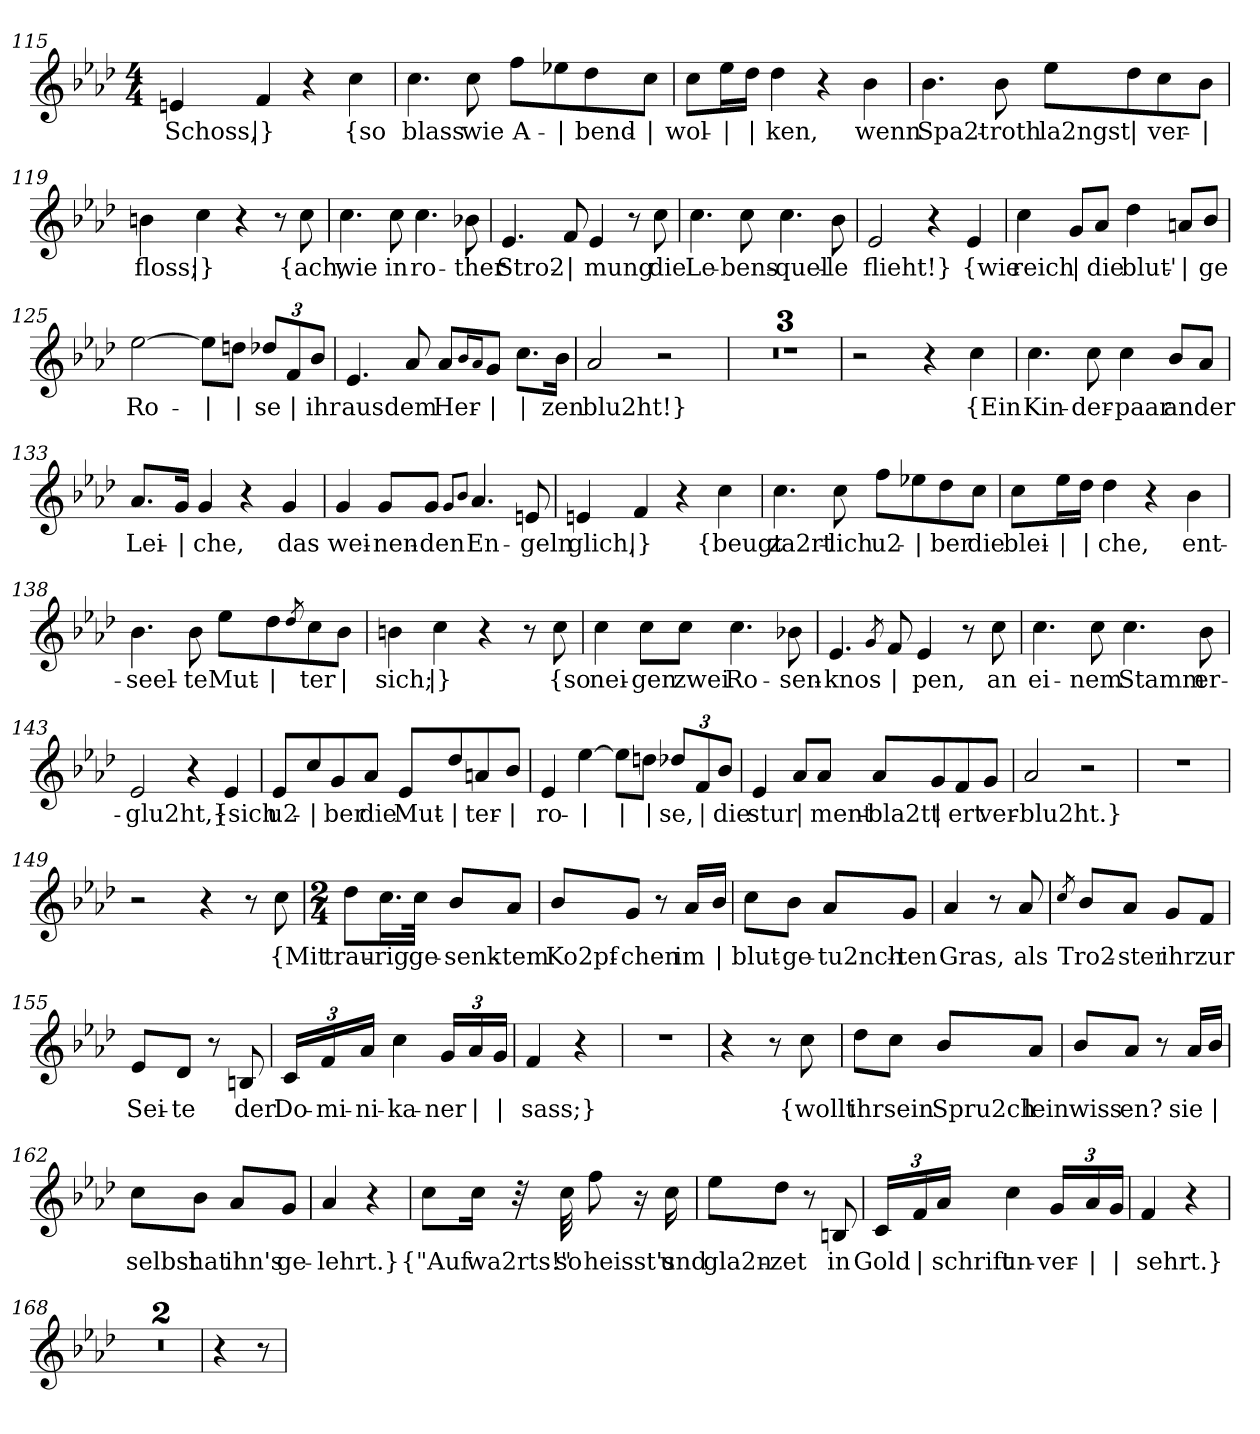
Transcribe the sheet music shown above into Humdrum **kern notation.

**kern	**text
*part1	*part1
*staff1	*staff1
*clefG2	*
*k[b-e-a-d-]	*
*M4/4	*
=115	=115
!	!LO:LY:b
4en/	Schoss,
!	!LO:LY:b
4f/	|}
4r	.
!	!LO:LY:b
4cc\	{so
=116	=116
!	!LO:LY:b
4.cc\	blass
!	!LO:LY:b
8cc\	wie
!	!LO:LY:b
8ff\L	A-
!	!LO:LY:b
8ee-X\	|
!	!LO:LY:b
8dd-\	-bend-
!	!LO:LY:b
8cc\J	|
=117	=117
!	!LO:LY:b
8cc\L	-wol-
!	!LO:LY:b
16ee-\L	|
!	!LO:LY:b
16dd-\JJ	|
!	!LO:LY:b
4dd-\	-ken,
4r	.
!	!LO:LY:b
4b-\	wenn
!!LO:LB:g=z
=118	=118
!	!LO:LY:b
4.b-\	Spa2t-
!	!LO:LY:b
8b-\	-roth
!	!LO:LY:b
8ee-\L	la2ngst
!	!LO:LY:b
8dd-\	|
!	!LO:LY:b
8cc\	ver-
!	!LO:LY:b
8b-\J	|
=119	=119
!	!LO:LY:b
4bn\	-floss;
!	!LO:LY:b
4cc\	|}
4r	.
8r	.
!	!LO:LY:b
8cc\	{ach,
=120	=120
!	!LO:LY:b
4.cc\	wie
!	!LO:LY:b
8cc\	in
!	!LO:LY:b
4.cc\	ro-
!	!LO:LY:b
8b-X\	-ther
=121	=121
!	!LO:LY:b
4.e-/	Stro2-
!	!LO:LY:b
8f/	|
!	!LO:LY:b
4e-/	-mung
8r	.
!	!LO:LY:b
8cc\	die
!!LO:LB:g=z
=122	=122
!	!LO:LY:b
4.cc\	Le-
!	!LO:LY:b
8cc\	-bens-
!	!LO:LY:b
4.cc\	-quel-
!	!LO:LY:b
8b-\	-le
=123	=123
!	!LO:LY:b
2e-/	flieht!}
4r	.
!	!LO:LY:b
4e-/	{wie
=124	=124
!	!LO:LY:b
4cc\	reich
!	!LO:LY:b
8g/L	|
!	!LO:LY:b
8a-/J	die
!	!LO:LY:b
4dd-\	blut'-
!	!LO:LY:b
8an/L	|
!	!LO:LY:b
8b-/J	-ge
=125	=125
!	!LO:LY:b
[2ee-\	Ro-
!	!LO:LY:b
8ee-\L]	|
!	!LO:LY:b
8ddn\J	|
*Xbrackettup	*
!	!LO:LY:b
12dd-X/L	-se
!	!LO:LY:b
12f/	|
!	!LO:LY:b
12b-/J	ihr
!!LO:LB:g=z
=126	=126
!	!LO:LY:b
4.e-/	aus
!	!LO:LY:b
8a-/	dem
!	!LO:LY:b
8a-/L	Her-
8qb-/L	.
8qa-/J	.
!	!LO:LY:b
8g/J	|
!	!LO:LY:b
8.cc\L	|
!	!LO:LY:b
16b-\Jk	-zen
=127	=127
!	!LO:LY:b
2a-/	blu2ht!}
2r	.
=128	=128
1r	.
=129	=129
1r	.
=130	=130
1r	.
=131	=131
2r	.
4r	.
!	!LO:LY:b
4cc\	{Ein
=132	=132
!	!LO:LY:b
4.cc\	Kin-
!	!LO:LY:b
8cc\	-der-
!	!LO:LY:b
4cc\	-paar
!	!LO:LY:b
8b-/L	an
!	!LO:LY:b
8a-/J	der
!!LO:LB:g=z
=133	=133
!	!LO:LY:b
8.a-/L	Lei-
!	!LO:LY:b
16g/Jk	|
!	!LO:LY:b
4g/	-che,
4r	.
!	!LO:LY:b
4g/	das
=134	=134
!	!LO:LY:b
4g/	wei-
!	!LO:LY:b
8g/L	-nen-
!	!LO:LY:b
8g/J	-den
8qg/L	.
8qb-/J	.
!	!LO:LY:b
4.a-/	En-
!	!LO:LY:b
8en/	-geln
=135	=135
!	!LO:LY:b
4en/	glich,
!	!LO:LY:b
4f/	|}
4r	.
!	!LO:LY:b
4cc\	{beugt
=136	=136
!	!LO:LY:b
4.cc\	za2rt-
!	!LO:LY:b
8cc\	-lich
!	!LO:LY:b
8ff\L	u2-
!	!LO:LY:b
8ee-X\	|
!	!LO:LY:b
8dd-\	-ber
!	!LO:LY:b
8cc\J	die
!!LO:LB:g=z
=137	=137
!	!LO:LY:b
8cc\L	blei-
!	!LO:LY:b
16ee-\L	|
!	!LO:LY:b
16dd-\JJ	|
!	!LO:LY:b
4dd-\	-che,
4r	.
!	!LO:LY:b
4b-\	ent-
=138	=138
!	!LO:LY:b
4.b-\	-seel-
!	!LO:LY:b
8b-\	-te
!	!LO:LY:b
8ee-\L	Mut-
!	!LO:LY:b
8dd-\	|
8qdd-/	.
!	!LO:LY:b
8cc\	-ter
!	!LO:LY:b
8b-\J	|
=139	=139
!	!LO:LY:b
4bn\	sich;
!	!LO:LY:b
4cc\	|}
4r	.
8r	.
!	!LO:LY:b
8cc\	{so
=140	=140
!	!LO:LY:b
4cc\	nei-
!	!LO:LY:b
8cc\L	-gen
!	!LO:LY:b
8cc\J	zwei
!	!LO:LY:b
4.cc\	Ro-
!	!LO:LY:b
8b-X\	-sen-
!!LO:LB:g=z
=141	=141
!	!LO:LY:b
4.e-/	-knos-
8qg/	.
!	!LO:LY:b
8f/	|
!	!LO:LY:b
4e-/	-pen,
8r	.
!	!LO:LY:b
8cc\	an
=142	=142
!	!LO:LY:b
4.cc\	ei-
!	!LO:LY:b
8cc\	-nem
!	!LO:LY:b
4.cc\	Stamm
!	!LO:LY:b
8b-\	er-
=143	=143
!	!LO:LY:b
2e-/	-glu2ht,}
4r	.
!	!LO:LY:b
4e-/	{sich
=144	=144
!	!LO:LY:b
8e-/L	u2-
!	!LO:LY:b
8cc/	|
!	!LO:LY:b
8g/	-ber
!	!LO:LY:b
8a-/J	die
!	!LO:LY:b
8e-/L	Mut-
!	!LO:LY:b
8dd-/	|
!	!LO:LY:b
8an/	-ter-
!	!LO:LY:b
8b-/J	|
!!LO:LB:g=z
=145	=145
!	!LO:LY:b
4e-/	-ro-
!	!LO:LY:b
[4ee-\	|
!	!LO:LY:b
8ee-\L]	|
!	!LO:LY:b
8ddn\J	|
!	!LO:LY:b
12dd-X/L	-se,
!	!LO:LY:b
12f/	|
!	!LO:LY:b
12b-/J	die
=146	=146
!	!LO:LY:b
4e-/	stur
!	!LO:LY:b
8a-/L	|
!	!LO:LY:b
8a-/J	ment-
!	!LO:LY:b
8a-/L	-bla2tt
!	!LO:LY:b
8g/	|
!	!LO:LY:b
8f/	ert
!	!LO:LY:b
8g/J	ver-
=147	=147
!	!LO:LY:b
2a-/	-blu2ht.}
2r	.
=148	=148
1r	.
=149	=149
2r	.
4r	.
8r	.
!	!LO:LY:b
8cc\	{Mit
!!LO:LB:g=z
=150	=150
*M2/4	*
!	!LO:LY:b
8dd-\L	trau-
!	!LO:LY:b
16.cc\L	-rig
!	!LO:LY:b
32cc\JJk	ge-
!	!LO:LY:b
8b-/L	-senk-
!	!LO:LY:b
8a-/J	-tem
=151	=151
!	!LO:LY:b
8b-/L	Ko2pf-
!	!LO:LY:b
8g/J	-chen
8r	.
!	!LO:LY:b
16a-/LL	im
!	!LO:LY:b
16b-/JJ	|
=152	=152
!	!LO:LY:b
8cc\L	blut-
!	!LO:LY:b
8b-\J	-ge-
!	!LO:LY:b
8a-/L	-tu2nch-
!	!LO:LY:b
8g/J	-ten
=153	=153
!	!LO:LY:b
4a-/	Gras,
8r	.
!	!LO:LY:b
8a-/	als
=154	=154
8qcc/	.
!	!LO:LY:b
8b-/L	Tro2-
!	!LO:LY:b
8a-/J	-ster
!	!LO:LY:b
8g/L	ihr
!	!LO:LY:b
8f/J	zur
!!LO:LB:g=z
=155	=155
!	!LO:LY:b
8e-/L	Sei-
!	!LO:LY:b
8d-/J	-te
8r	.
!	!LO:LY:b
8Bn/	der
=156	=156
!	!LO:LY:b
24c/LL	Do-
!	!LO:LY:b
24f/	-mi-
!	!LO:LY:b
24a-/JJ	-ni-
!	!LO:LY:b
4cc\	-ka-
!	!LO:LY:b
24g/LL	-ner
!	!LO:LY:b
24a-/	|
!	!LO:LY:b
24g/JJ	|
=157	=157
!	!LO:LY:b
4f/	sass;}
4r	.
=158	=158
2r	.
=159	=159
4r	.
8r	.
!	!LO:LY:b
8cc\	{wollt
=160	=160
!	!LO:LY:b
8dd-\L	ihr
!	!LO:LY:b
8cc\J	sein
!	!LO:LY:b
8b-/L	Spru2ch
!	!LO:LY:b
8a-/J	lein
=161	=161
!	!LO:LY:b
8b-/L	wiss
!	!LO:LY:b
8a-/J	en?
8r	.
!	!LO:LY:b
16a-/LL	sie
!	!LO:LY:b
16b-/JJ	|
!!LO:PB:g=z
=162	=162
!	!LO:LY:b
8cc\L	selbst
!	!LO:LY:b
8b-\J	hat
!	!LO:LY:b
8a-/L	ihn's
!	!LO:LY:b
8g/J	ge-
=163	=163
!	!LO:LY:b
4a-/	-lehrt.}
4r	.
=164	=164
!	!LO:LY:b
8cc\L	{"Auf
!	!LO:LY:b
16cc\Jk	wa2rts!"
32r	.
!	!LO:LY:b
32cc\	so
!	!LO:LY:b
8ff\	heisst's
16r	.
!	!LO:LY:b
16cc\	und
=165	=165
!	!LO:LY:b
8ee-\L	gla2n-
!	!LO:LY:b
8dd-\J	-zet
8r	.
!	!LO:LY:b
8Bn/	in
=166	=166
!	!LO:LY:b
24c/LL	Gold
!	!LO:LY:b
24f/	|
!	!LO:LY:b
24a-/JJ	schrift
!	!LO:LY:b
4cc\	un-
!	!LO:LY:b
24g/LL	-ver-
!	!LO:LY:b
24a-/	|
!	!LO:LY:b
24g/JJ	|
!!LO:LB:g=z
=167	=167
!	!LO:LY:b
4f/	-sehrt.}
4r	.
=168	=168
2r	.
=169	=169
2r	.
=170	=170
4r	.
8r	.
=	=
*-	*-
